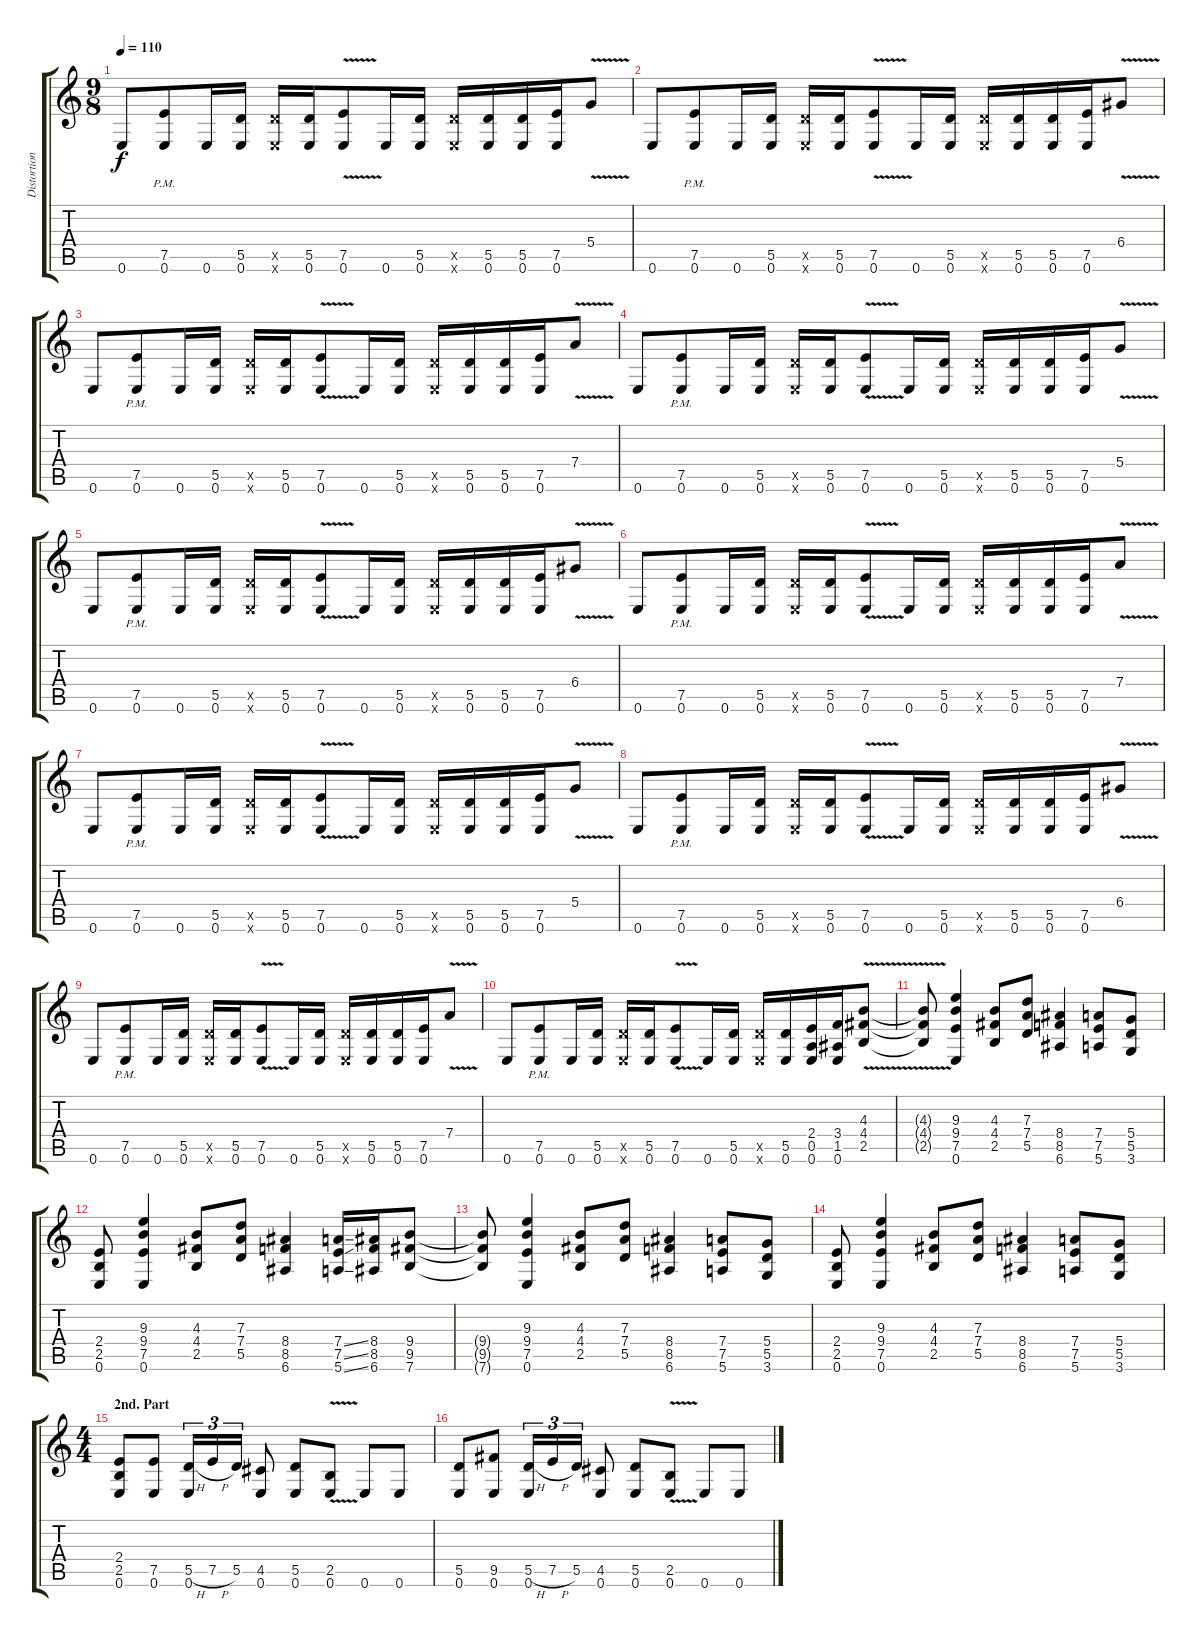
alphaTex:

\track ("Distortion Guitar" "Distortion") {instrument distortionguitar}
\staff {score tabs}
\tuning (E4 B3 G3 D3 A2 E2) {hide}
\ts (9 8)
\tempo 110
\clef g2
\ks c
0.6.8{dy f} (7.5{pm} 0.6).8 0.6.16 (5.5 0.6).16 (5.5{x} 0.6{x}).16 (5.5 0.6).16 (7.5{v} 0.6{v}).8 0.6.16 (5.5 0.6).16 (5.5{x} 0.6{x}).16 (5.5 0.6).16 (5.5 0.6).16 (7.5 0.6).16 5.4{v}.8 |
0.6.8 (7.5{pm} 0.6).8 0.6.16 (5.5 0.6).16 (5.5{x} 0.6{x}).16 (5.5 0.6).16 (7.5{v} 0.6{v}).8 0.6.16 (5.5 0.6).16 (5.5{x} 0.6{x}).16 (5.5 0.6).16 (5.5 0.6).16 (7.5 0.6).16 6.4{v}.8 |
0.6.8 (7.5{pm} 0.6).8 0.6.16 (5.5 0.6).16 (5.5{x} 0.6{x}).16 (5.5 0.6).16 (7.5{v} 0.6{v}).8 0.6.16 (5.5 0.6).16 (5.5{x} 0.6{x}).16 (5.5 0.6).16 (5.5 0.6).16 (7.5 0.6).16 7.4{v}.8 |
0.6.8 (7.5{pm} 0.6).8 0.6.16 (5.5 0.6).16 (5.5{x} 0.6{x}).16 (5.5 0.6).16 (7.5{v} 0.6{v}).8 0.6.16 (5.5 0.6).16 (5.5{x} 0.6{x}).16 (5.5 0.6).16 (5.5 0.6).16 (7.5 0.6).16 5.4{v}.8 |
0.6.8 (7.5{pm} 0.6).8 0.6.16 (5.5 0.6).16 (5.5{x} 0.6{x}).16 (5.5 0.6).16 (7.5{v} 0.6{v}).8 0.6.16 (5.5 0.6).16 (5.5{x} 0.6{x}).16 (5.5 0.6).16 (5.5 0.6).16 (7.5 0.6).16 6.4{v}.8 |
0.6.8 (7.5{pm} 0.6).8 0.6.16 (5.5 0.6).16 (5.5{x} 0.6{x}).16 (5.5 0.6).16 (7.5{v} 0.6{v}).8 0.6.16 (5.5 0.6).16 (5.5{x} 0.6{x}).16 (5.5 0.6).16 (5.5 0.6).16 (7.5 0.6).16 7.4{v}.8 |
0.6.8 (7.5{pm} 0.6).8 0.6.16 (5.5 0.6).16 (5.5{x} 0.6{x}).16 (5.5 0.6).16 (7.5{v} 0.6{v}).8 0.6.16 (5.5 0.6).16 (5.5{x} 0.6{x}).16 (5.5 0.6).16 (5.5 0.6).16 (7.5 0.6).16 5.4{v}.8 |
0.6.8 (7.5{pm} 0.6).8 0.6.16 (5.5 0.6).16 (5.5{x} 0.6{x}).16 (5.5 0.6).16 (7.5{v} 0.6{v}).8 0.6.16 (5.5 0.6).16 (5.5{x} 0.6{x}).16 (5.5 0.6).16 (5.5 0.6).16 (7.5 0.6).16 6.4{v}.8 |
0.6.8 (7.5{pm} 0.6).8 0.6.16 (5.5 0.6).16 (5.5{x} 0.6{x}).16 (5.5 0.6).16 (7.5{v} 0.6{v}).8 0.6.16 (5.5 0.6).16 (5.5{x} 0.6{x}).16 (5.5 0.6).16 (5.5 0.6).16 (7.5 0.6).16 7.4{v}.8 |
0.6.8 (7.5{pm} 0.6).8 0.6.16 (5.5 0.6).16 (5.5{x} 0.6{x}).16 (5.5 0.6).16 (7.5{v} 0.6{v}).8 0.6.16 (5.5 0.6).16 (5.5{x} 0.6{x}).16 (5.5 0.6).16 (2.4 0.5 0.6).16 (3.4 1.5 0.6).16 (4.3 4.4{v} 2.5).8 |
(4.3{t} 4.4{t} 2.5{t}).8 (9.3 9.4 7.5 0.6).4 (4.3 4.4 2.5).8 (7.3 7.4 5.5).8 (8.4 8.5 6.6).4 (7.4 7.5 5.6).8 (5.4 5.5 3.6).8 |
(2.4 2.5 0.6).8 (9.3 9.4 7.5 0.6).4 (4.3 4.4 2.5).8 (7.3 7.4 5.5).8 (8.4 8.5 6.6).4 (7.4{ss} 7.5{ss} 5.6{ss}).16 (8.4 8.5 6.6).16 (9.4 9.5 7.6).8 |
(9.4{t} 9.5{t} 7.6{t}).8 (9.3 9.4 7.5 0.6).4 (4.3 4.4 2.5).8 (7.3 7.4 5.5).8 (8.4 8.5 6.6).4 (7.4 7.5 5.6).8 (5.4 5.5 3.6).8 |
(2.4 2.5 0.6).8 (9.3 9.4 7.5 0.6).4 (4.3 4.4 2.5).8 (7.3 7.4 5.5).8 (8.4 8.5 6.6).4 (7.4 7.5 5.6).8 (5.4 5.5 3.6).8 |
\ts (4 4)
\section ("" "2nd. Part")
(2.4 2.5 0.6).8 (7.5 0.6).8 (5.5{h} 0.6).16{tu (3 2)} 7.5{h}.16{tu (3 2)} 5.5.16{tu (3 2)} (4.5 0.6).8 (5.5 0.6).8 (2.5{v} 0.6{v}).8 0.6.8 0.6.8 |
(5.5 0.6).8 (9.5 0.6).8 (5.5{h} 0.6).16{tu (3 2)} 7.5{h}.16{tu (3 2)} 5.5.16{tu (3 2)} (4.5 0.6).8 (5.5 0.6).8 (2.5{v} 0.6{v}).8 0.6.8 0.6.8
